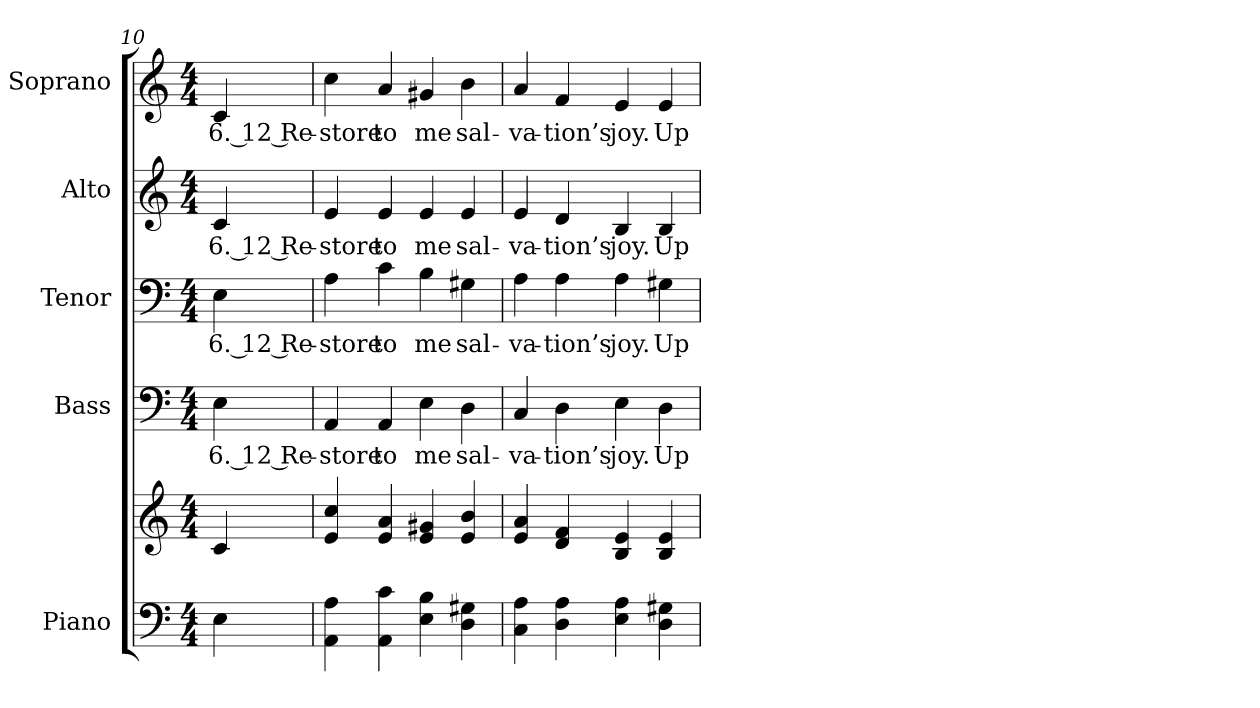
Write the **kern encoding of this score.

**kern	**kern	**kern	**text	**kern	**text	**kern	**text	**kern	**text
*part5	*part5	*part4	*part4	*part3	*part3	*part2	*part2	*part1	*part1
*staff6	*staff5	*staff4	*staff4	*staff3	*staff3	*staff2	*staff2	*staff1	*staff1
*I"Piano	*	*I"Bass	*	*I"Tenor	*	*I"Alto	*	*I"Soprano	*
*I'Pno.	*	*I'B.	*	*I'T.	*	*I'A.	*	*I'S.	*
!!LO:PB:g=z
*clefF4	*clefG2	*clefF4	*	*clefF4	*	*clefG2	*	*clefG2	*
*k[]	*k[]	*k[]	*	*k[]	*	*k[]	*	*k[]	*
*C:	*C:	*C:	*	*C:	*	*C:	*	*C:	*
*M4/4	*M4/4	*M4/4	*	*M4/4	*	*M4/4	*	*M4/4	*
=10	=10	=10	=10	=10	=10	=10	=10	=10	=10
!	!	!	!LO:LY:b:color=#000000	!	!	!	!	!	!
!	!	!	!	!	!LO:LY:b:color=#000000	!	!	!	!
!	!	!	!	!	!	!	!LO:LY:b:color=#000000	!	!
!	!	!	!	!	!	!	!	!	!LO:LY:b:color=#000000
4Ei\	4ci/	4Ei\	6. 12 Re-	4Ei\	6. 12 Re-	4ci/	6. 12 Re-	4ci/	6. 12 Re-
=11	=11	=11	=11	=11	=11	=11	=11	=11	=11
!	!	!	!LO:LY:b:color=#000000	!	!	!	!	!	!
!	!	!	!	!	!LO:LY:b:color=#000000	!	!	!	!
!	!	!	!	!	!	!	!LO:LY:b:color=#000000	!	!
!	!	!	!	!	!	!	!	!	!LO:LY:b:color=#000000
4AAi\ 4Ai	4ei/ 4cci	4AAi/	-store	4Ai\	-store	4ei/	-store	4cci\	-store
!	!	!	!LO:LY:b:color=#000000	!	!	!	!	!	!
!	!	!	!	!	!LO:LY:b:color=#000000	!	!	!	!
!	!	!	!	!	!	!	!LO:LY:b:color=#000000	!	!
!	!	!	!	!	!	!	!	!	!LO:LY:b:color=#000000
4AAi\ 4ci	4ei/ 4ai	4AAi/	to	4ci\	to	4ei/	to	4ai/	to
!	!	!	!LO:LY:b:color=#000000	!	!	!	!	!	!
!	!	!	!	!	!LO:LY:b:color=#000000	!	!	!	!
!	!	!	!	!	!	!	!LO:LY:b:color=#000000	!	!
!	!	!	!	!	!	!	!	!	!LO:LY:b:color=#000000
4Ei\ 4Bi	4ei/ 4g#Xi	4Ei\	me	4Bi\	me	4ei/	me	4g#Xi/	me
!	!	!	!LO:LY:b:color=#000000	!	!	!	!	!	!
!	!	!	!	!	!LO:LY:b:color=#000000	!	!	!	!
!	!	!	!	!	!	!	!LO:LY:b:color=#000000	!	!
!	!	!	!	!	!	!	!	!	!LO:LY:b:color=#000000
4Di\ 4G#Xi	4ei/ 4bi	4Di\	sal-	4G#Xi\	sal-	4ei/	sal-	4bi\	sal-
=12	=12	=12	=12	=12	=12	=12	=12	=12	=12
!	!	!	!LO:LY:b:color=#000000	!	!	!	!	!	!
!	!	!	!	!	!LO:LY:b:color=#000000	!	!	!	!
!	!	!	!	!	!	!	!LO:LY:b:color=#000000	!	!
!	!	!	!	!	!	!	!	!	!LO:LY:b:color=#000000
4Ci\ 4Ai	4ei/ 4ai	4Ci/	-va-	4Ai\	-va-	4ei/	-va-	4ai/	-va-
!	!	!	!LO:LY:b:color=#000000	!	!	!	!	!	!
!	!	!	!	!	!LO:LY:b:color=#000000	!	!	!	!
!	!	!	!	!	!	!	!LO:LY:b:color=#000000	!	!
!	!	!	!	!	!	!	!	!	!LO:LY:b:color=#000000
4Di\ 4Ai	4di/ 4fi	4Di\	-tion’s	4Ai\	-tion’s	4di/	-tion’s	4fi/	-tion’s
!	!	!	!LO:LY:b:color=#000000	!	!	!	!	!	!
!	!	!	!	!	!LO:LY:b:color=#000000	!	!	!	!
!	!	!	!	!	!	!	!LO:LY:b:color=#000000	!	!
!	!	!	!	!	!	!	!	!	!LO:LY:b:color=#000000
4Ei\ 4Ai	4Bi/ 4ei	4Ei\	joy.	4Ai\	joy.	4Bi/	joy.	4ei/	joy.
!	!	!	!LO:LY:b:color=#000000	!	!	!	!	!	!
!	!	!	!	!	!LO:LY:b:color=#000000	!	!	!	!
!	!	!	!	!	!	!	!LO:LY:b:color=#000000	!	!
!	!	!	!	!	!	!	!	!	!LO:LY:b:color=#000000
4Di\ 4G#Xi	4Bi/ 4ei	4Di\	Up-	4G#Xi\	Up-	4Bi/	Up-	4ei/	Up-
=	=	=	=	=	=	=	=	=	=
*-	*-	*-	*-	*-	*-	*-	*-	*-	*-
